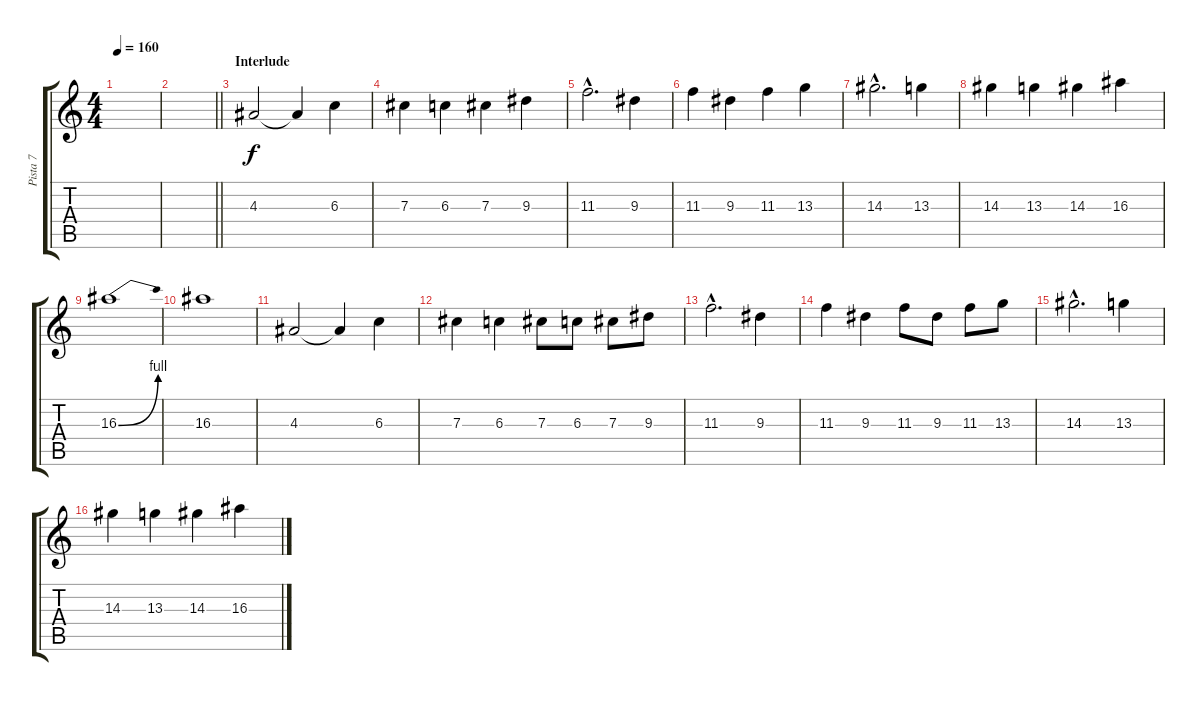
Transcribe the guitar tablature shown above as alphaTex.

\track ("Pista 7" "Pista 7") {instrument distortionguitar}
\staff {score tabs}
\tuning (Eb4 Bb3 Gb3 Db3 Ab2 Eb2) {hide}
\ts (4 4)
\tempo 160
\clef g2
\ks c
|
\barLineRight lightlight
|
\section ("" "Interlude")
4.3.2 4.3{t}.4 6.3.4 |
7.3.4 6.3.4 7.3.4 9.3.4 |
11.3{hac}.2{d} 9.3.4 |
11.3.4 9.3.4 11.3.4 13.3.4 |
14.3{hac}.2{d} 13.3.4 |
14.3.4 13.3.4 14.3.4 16.3.4 |
16.3{be (bend 0 0 60 4)}.1 |
16.3.1 |
4.3.2 4.3{t}.4 6.3.4 |
7.3.4 6.3.4 7.3.8 6.3.8 7.3.8 9.3.8 |
11.3{hac}.2{d} 9.3.4 |
11.3.4 9.3.4 11.3.8 9.3.8 11.3.8 13.3.8 |
14.3{hac}.2{d} 13.3.4 |
14.3.4 13.3.4 14.3.4 16.3.4
